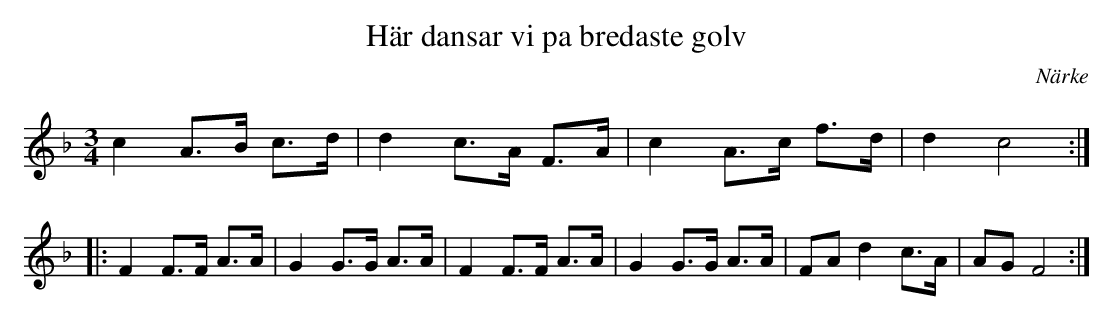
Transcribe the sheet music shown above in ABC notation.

X:1
T:H\"ar dansar vi p\a bredaste golv
M:3/4
L:1/8
O:N\"arke
K:F
c2 A>B c>d | d2 c>A F>A | c2 A>c f>d | d2 c4 :|
|: F2 F>F A>A | G2 G>G A>A | F2 F>F A>A | G2 G>G A>A | FAd2 c>A | AGF4 :|
